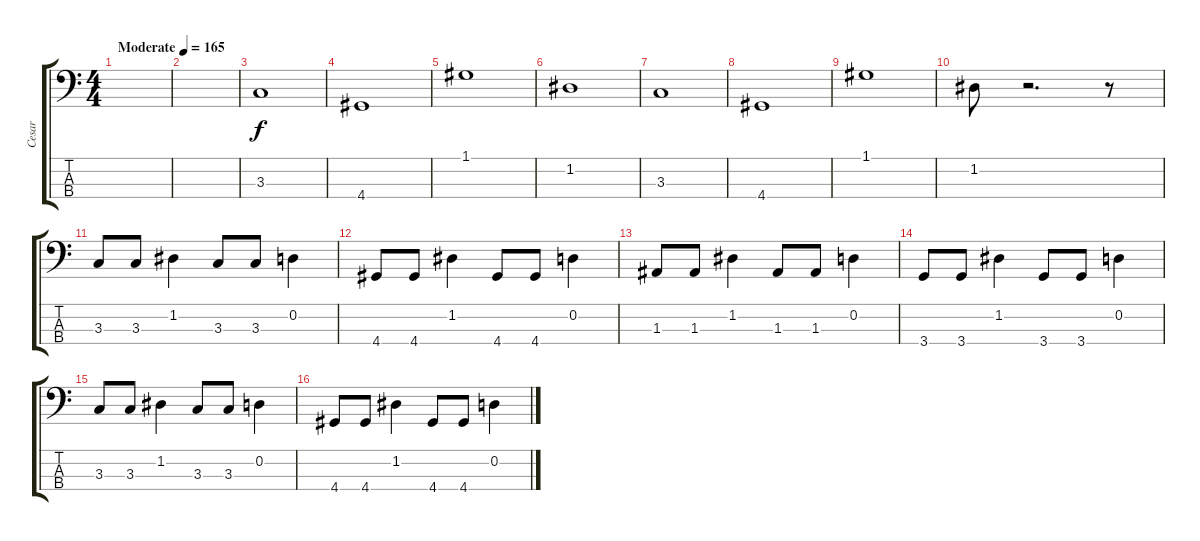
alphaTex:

\track ("Cesar" "Cesar") {instrument electricbasspick}
\staff {score tabs}
\tuning (G2 D2 A1 E1) {hide}
\ts (4 4)
\tempo (165 "Moderate")
\clef f4
\ks c
|
|
3.3.1 |
4.4.1 |
1.1.1 |
1.2.1 |
3.3.1 |
4.4.1 |
1.1.1 |
1.2.8 r.2{d} r.8 |
3.3.8 3.3.8 1.2.4 3.3.8 3.3.8 0.2.4 |
4.4.8 4.4.8 1.2.4 4.4.8 4.4.8 0.2.4 |
1.3.8 1.3.8 1.2.4 1.3.8 1.3.8 0.2.4 |
3.4.8 3.4.8 1.2.4 3.4.8 3.4.8 0.2.4 |
3.3.8 3.3.8 1.2.4 3.3.8 3.3.8 0.2.4 |
4.4.8 4.4.8 1.2.4 4.4.8 4.4.8 0.2.4
